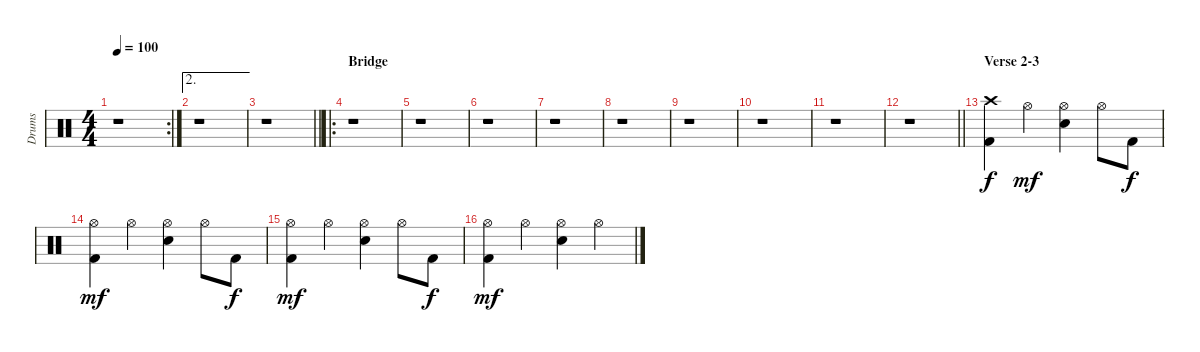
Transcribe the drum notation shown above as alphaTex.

\track ("Drums" "Drums") {instrument percussion}
\staff {score}
\articulation defaults
\rc 2
\ts (4 4)
\tempo 100
\clef neutral
\ks c
r.1{dy f} |
\ae 2
r.1 |
\barLineRight lightlight
r.1 |
\ro
\section ("" "Bridge")
r.1 |
r.1 |
r.1 |
r.1 |
r.1 |
r.1 |
r.1 |
r.1 |
\barLineRight lightlight
r.1 |
\section ("" "Verse 2-3")
("Crash high (hit)" "Kick (hit) 2").4 "Hi-Hat (open)".4{dy mf} ("Hi-Hat (open)" "Electric Snare (hit)").4 "Hi-Hat (open)".8 "Kick (hit) 2".8{dy f} |
("Hi-Hat (open)" "Kick (hit) 2").4{dy mf} "Hi-Hat (open)".4 ("Hi-Hat (open)" "Electric Snare (hit)").4 "Hi-Hat (open)".8 "Kick (hit) 2".8{dy f} |
("Hi-Hat (open)" "Kick (hit) 2").4{dy mf} "Hi-Hat (open)".4 ("Hi-Hat (open)" "Electric Snare (hit)").4 "Hi-Hat (open)".8 "Kick (hit) 2".8{dy f} |
("Hi-Hat (open)" "Kick (hit) 2").4{dy mf} "Hi-Hat (open)".4 ("Hi-Hat (open)" "Electric Snare (hit)").4 "Hi-Hat (open)".4
